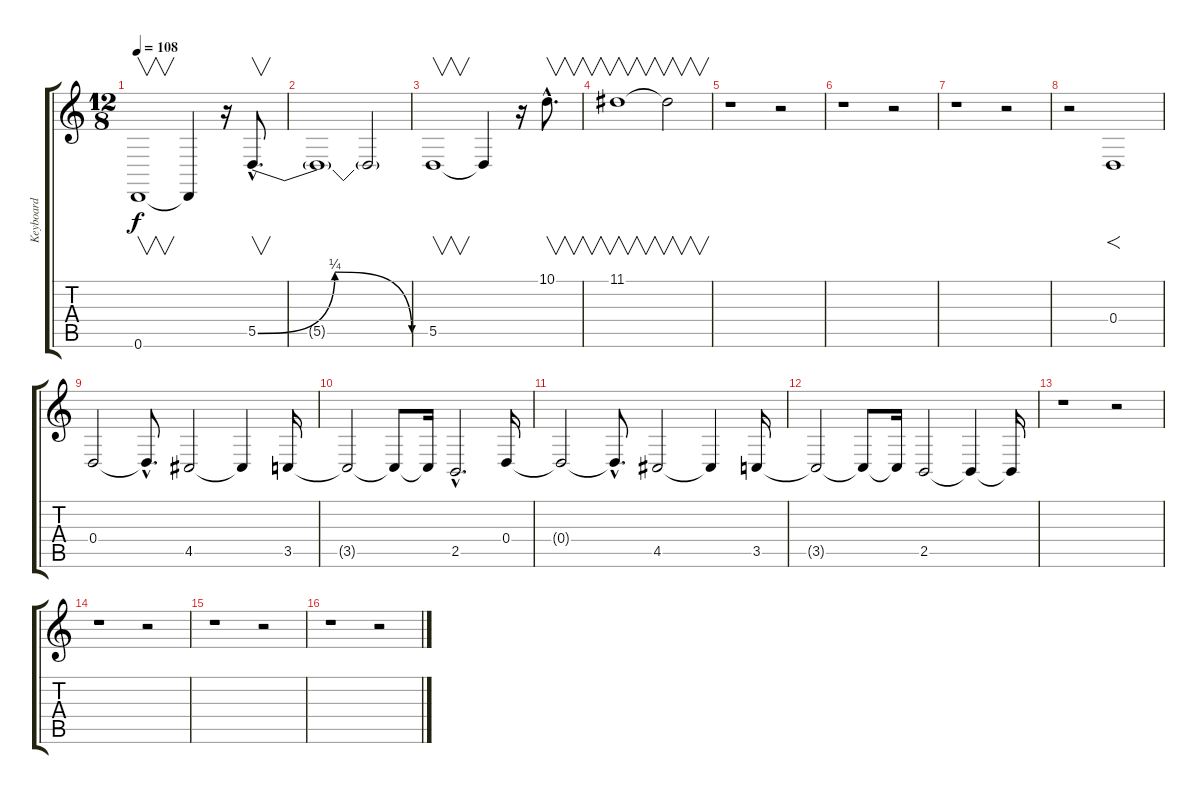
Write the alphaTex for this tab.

\track ("Keyboard" "Keyboard") {instrument frenchhorn}
\staff {score tabs}
\tuning (E4 B3 G3 D3 A2 D2) {hide}
\ts (12 8)
\tempo 108
\clef g2
\ks c
0.6.1{v dy f} 0.6{t}.4 r.16 5.5{be (bendrelease 0 0 25 1 46 1 60 0) hac}.8{v d} |
5.5{t}.1 5.5{t}.2 |
5.5.1{v} 5.5{t}.4 r.16 10.1{hac}.8{v d} |
11.1.1{v} 11.1{t}.2{v} |
r.1 r.2 |
r.1 r.2 |
r.1 r.2 |
r.2{volume 13 instrument frenchhorn} 0.4.1{f} |
0.4.2 0.4{hac t}.8{d} 4.5.2 4.5{t}.4 3.5.16 |
3.5{t}.2 3.5{t}.8 3.5{t}.16 2.5{hac}.2{d} 0.4.16 |
0.4{t}.2 0.4{hac t}.8{d} 4.5.2 4.5{t}.4 3.5.16 |
3.5{t}.2 3.5{t}.8 3.5{t}.16 2.5.2 2.5{t}.4 2.5{t}.16 |
r.1 r.2 |
r.1 r.2 |
r.1 r.2 |
r.1 r.2
